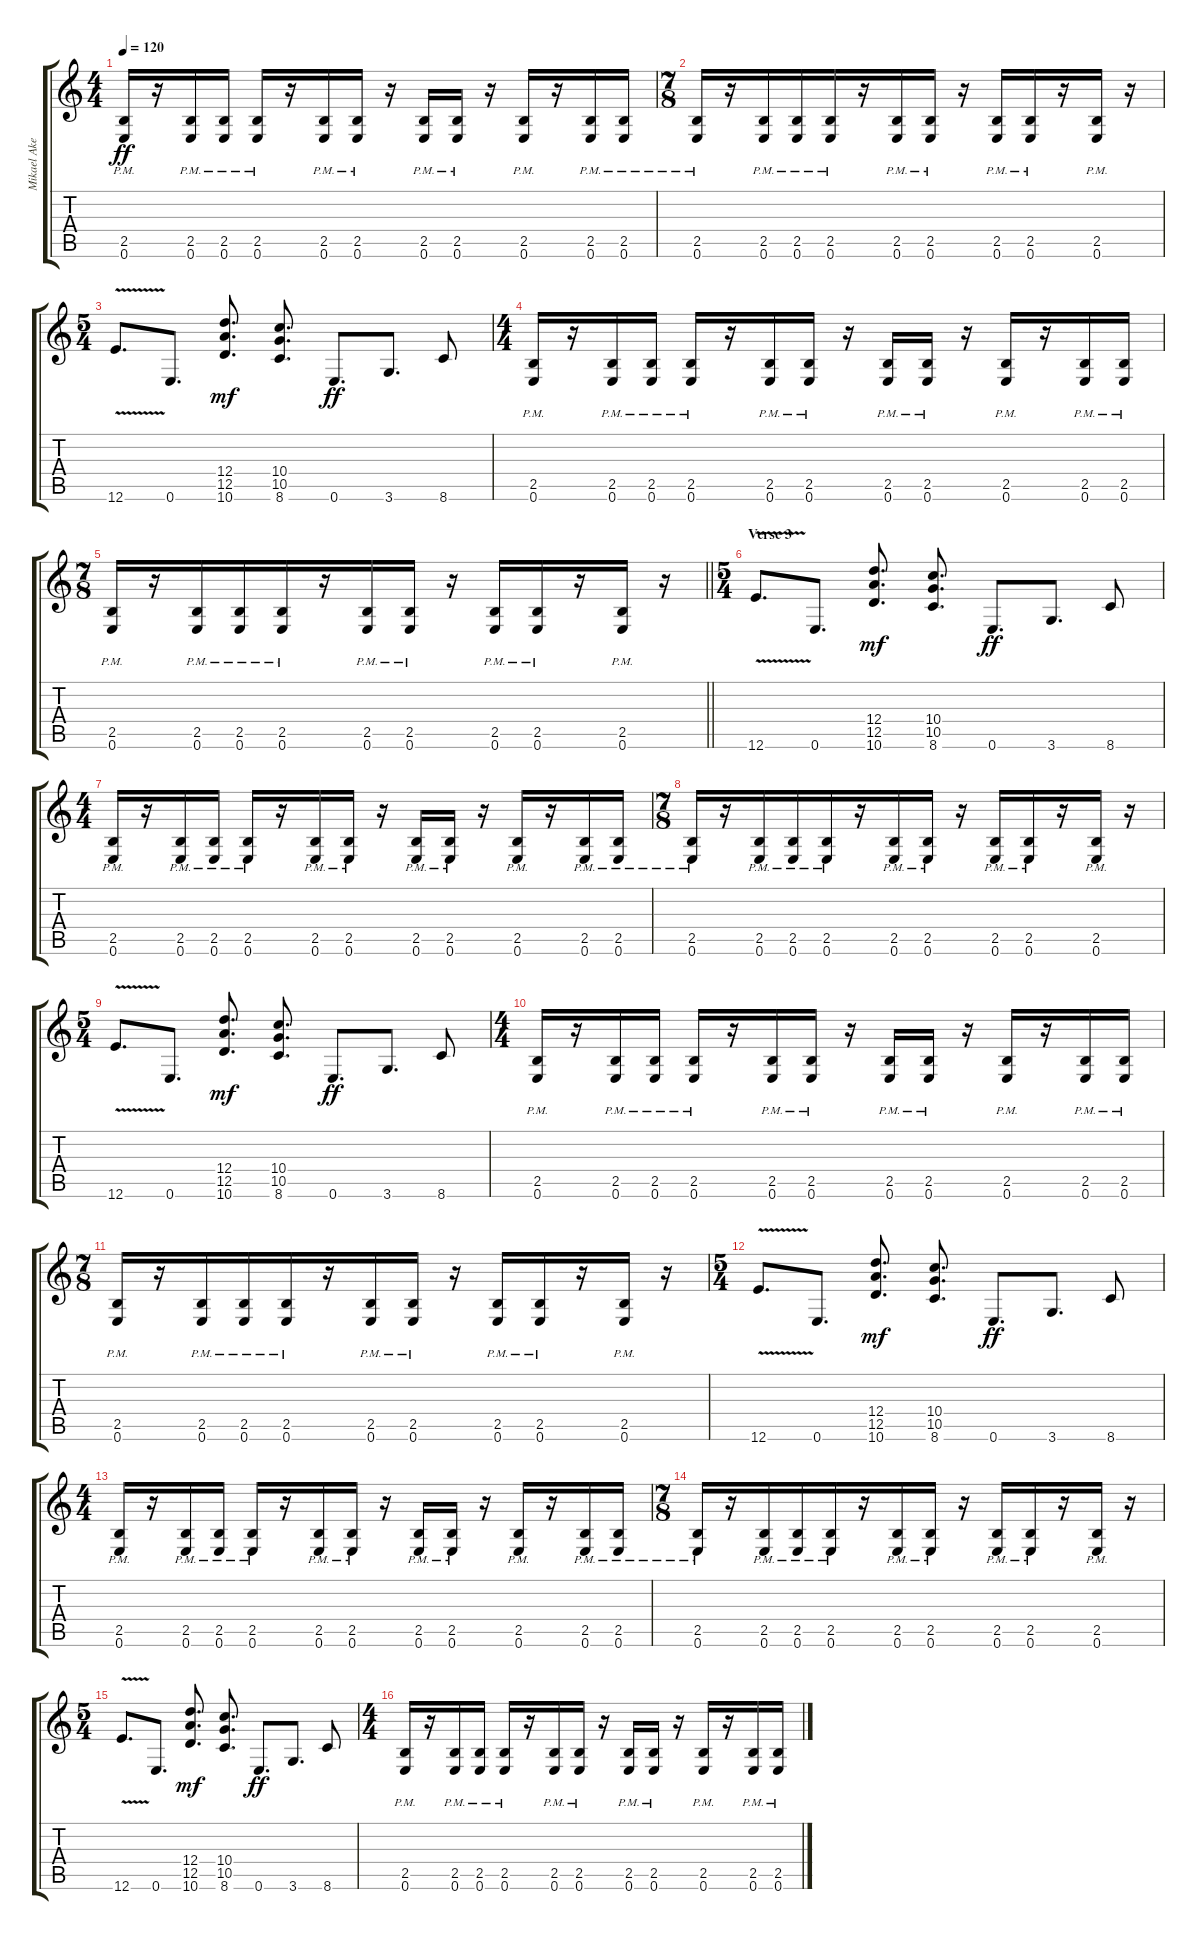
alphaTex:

\track ("Mikael Akerfeldt - Electric Guitar 1" "Mikael Ake") {instrument distortionguitar}
\staff {score tabs}
\tuning (E4 B3 G3 D3 A2 E2) {hide}
\ts (4 4)
\tempo 120
\clef g2
\ks c
(2.5{pm} 0.6{pm}).16{dy ff} r.16 (2.5{pm} 0.6{pm}).16 (2.5{pm} 0.6{pm}).16 (2.5{pm} 0.6{pm}).16 r.16 (2.5{pm} 0.6{pm}).16 (2.5{pm} 0.6{pm}).16 r.16 (2.5{pm} 0.6{pm}).16 (2.5{pm} 0.6{pm}).16 r.16 (2.5{pm} 0.6{pm}).16 r.16 (2.5{pm} 0.6{pm}).16 (2.5{pm} 0.6{pm}).16 |
\ts (7 8)
(2.5{pm} 0.6{pm}).16 r.16 (2.5{pm} 0.6{pm}).16 (2.5{pm} 0.6{pm}).16 (2.5{pm} 0.6{pm}).16 r.16 (2.5{pm} 0.6{pm}).16 (2.5{pm} 0.6{pm}).16 r.16 (2.5{pm} 0.6{pm}).16 (2.5{pm} 0.6{pm}).16 r.16 (2.5{pm} 0.6{pm}).16 r.16 |
\ts (5 4)
12.6{v}.8{d} 0.6.8{d} (12.4 12.5 10.6).8{d dy mf} (10.4 10.5 8.6).8{d} 0.6.8{d dy ff} 3.6.8{d} 8.6.8 |
\ts (4 4)
(2.5{pm} 0.6{pm}).16 r.16 (2.5{pm} 0.6{pm}).16 (2.5{pm} 0.6{pm}).16 (2.5{pm} 0.6{pm}).16 r.16 (2.5{pm} 0.6{pm}).16 (2.5{pm} 0.6{pm}).16 r.16 (2.5{pm} 0.6{pm}).16 (2.5{pm} 0.6{pm}).16 r.16 (2.5{pm} 0.6{pm}).16 r.16 (2.5{pm} 0.6{pm}).16 (2.5{pm} 0.6{pm}).16 |
\ts (7 8)
\barLineRight lightlight
(2.5{pm} 0.6{pm}).16 r.16 (2.5{pm} 0.6{pm}).16 (2.5{pm} 0.6{pm}).16 (2.5{pm} 0.6{pm}).16 r.16 (2.5{pm} 0.6{pm}).16 (2.5{pm} 0.6{pm}).16 r.16 (2.5{pm} 0.6{pm}).16 (2.5{pm} 0.6{pm}).16 r.16 (2.5{pm} 0.6{pm}).16 r.16 |
\ts (5 4)
\section ("" "Verse 3")
12.6{v}.8{d} 0.6.8{d} (12.4 12.5 10.6).8{d dy mf} (10.4 10.5 8.6).8{d} 0.6.8{d dy ff} 3.6.8{d} 8.6.8 |
\ts (4 4)
(2.5{pm} 0.6{pm}).16 r.16 (2.5{pm} 0.6{pm}).16 (2.5{pm} 0.6{pm}).16 (2.5{pm} 0.6{pm}).16 r.16 (2.5{pm} 0.6{pm}).16 (2.5{pm} 0.6{pm}).16 r.16 (2.5{pm} 0.6{pm}).16 (2.5{pm} 0.6{pm}).16 r.16 (2.5{pm} 0.6{pm}).16 r.16 (2.5{pm} 0.6{pm}).16 (2.5{pm} 0.6{pm}).16 |
\ts (7 8)
(2.5{pm} 0.6{pm}).16 r.16 (2.5{pm} 0.6{pm}).16 (2.5{pm} 0.6{pm}).16 (2.5{pm} 0.6{pm}).16 r.16 (2.5{pm} 0.6{pm}).16 (2.5{pm} 0.6{pm}).16 r.16 (2.5{pm} 0.6{pm}).16 (2.5{pm} 0.6{pm}).16 r.16 (2.5{pm} 0.6{pm}).16 r.16 |
\ts (5 4)
12.6{v}.8{d} 0.6.8{d} (12.4 12.5 10.6).8{d dy mf} (10.4 10.5 8.6).8{d} 0.6.8{d dy ff} 3.6.8{d} 8.6.8 |
\ts (4 4)
(2.5{pm} 0.6{pm}).16 r.16 (2.5{pm} 0.6{pm}).16 (2.5{pm} 0.6{pm}).16 (2.5{pm} 0.6{pm}).16 r.16 (2.5{pm} 0.6{pm}).16 (2.5{pm} 0.6{pm}).16 r.16 (2.5{pm} 0.6{pm}).16 (2.5{pm} 0.6{pm}).16 r.16 (2.5{pm} 0.6{pm}).16 r.16 (2.5{pm} 0.6{pm}).16 (2.5{pm} 0.6{pm}).16 |
\ts (7 8)
(2.5{pm} 0.6{pm}).16 r.16 (2.5{pm} 0.6{pm}).16 (2.5{pm} 0.6{pm}).16 (2.5{pm} 0.6{pm}).16 r.16 (2.5{pm} 0.6{pm}).16 (2.5{pm} 0.6{pm}).16 r.16 (2.5{pm} 0.6{pm}).16 (2.5{pm} 0.6{pm}).16 r.16 (2.5{pm} 0.6{pm}).16 r.16 |
\ts (5 4)
12.6{v}.8{d} 0.6.8{d} (12.4 12.5 10.6).8{d dy mf} (10.4 10.5 8.6).8{d} 0.6.8{d dy ff} 3.6.8{d} 8.6.8 |
\ts (4 4)
(2.5{pm} 0.6{pm}).16 r.16 (2.5{pm} 0.6{pm}).16 (2.5{pm} 0.6{pm}).16 (2.5{pm} 0.6{pm}).16 r.16 (2.5{pm} 0.6{pm}).16 (2.5{pm} 0.6{pm}).16 r.16 (2.5{pm} 0.6{pm}).16 (2.5{pm} 0.6{pm}).16 r.16 (2.5{pm} 0.6{pm}).16 r.16 (2.5{pm} 0.6{pm}).16 (2.5{pm} 0.6{pm}).16 |
\ts (7 8)
(2.5{pm} 0.6{pm}).16 r.16 (2.5{pm} 0.6{pm}).16 (2.5{pm} 0.6{pm}).16 (2.5{pm} 0.6{pm}).16 r.16 (2.5{pm} 0.6{pm}).16 (2.5{pm} 0.6{pm}).16 r.16 (2.5{pm} 0.6{pm}).16 (2.5{pm} 0.6{pm}).16 r.16 (2.5{pm} 0.6{pm}).16 r.16 |
\ts (5 4)
12.6{v}.8{d} 0.6.8{d} (12.4 12.5 10.6).8{d dy mf} (10.4 10.5 8.6).8{d} 0.6.8{d dy ff} 3.6.8{d} 8.6.8 |
\ts (4 4)
(2.5{pm} 0.6{pm}).16 r.16 (2.5{pm} 0.6{pm}).16 (2.5{pm} 0.6{pm}).16 (2.5{pm} 0.6{pm}).16 r.16 (2.5{pm} 0.6{pm}).16 (2.5{pm} 0.6{pm}).16 r.16 (2.5{pm} 0.6{pm}).16 (2.5{pm} 0.6{pm}).16 r.16 (2.5{pm} 0.6{pm}).16 r.16 (2.5{pm} 0.6{pm}).16 (2.5{pm} 0.6{pm}).16
